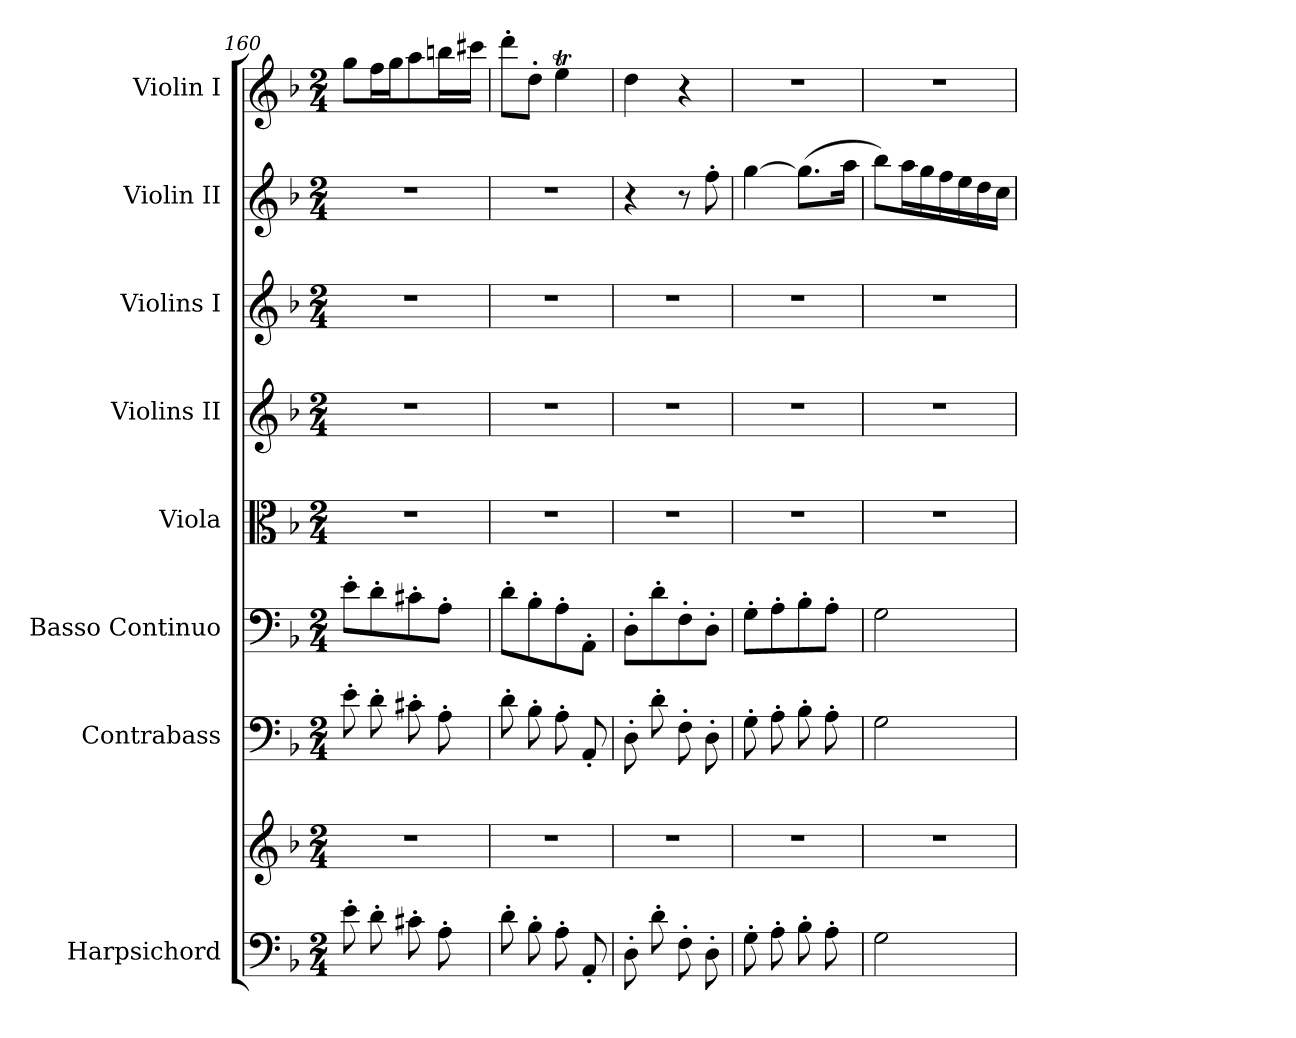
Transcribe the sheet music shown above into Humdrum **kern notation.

**kern	**kern	**kern	**kern	**kern	**kern	**kern	**kern	**kern
*part8	*part8	*part7	*part6	*part5	*part4	*part3	*part2	*part1
*staff9	*staff8	*staff7	*staff6	*staff5	*staff4	*staff3	*staff2	*staff1
*I"Harpsichord	*	*I"Contrabass	*I"Basso Continuo	*I"Viola	*I"Violins II	*I"Violins I	*I"Violin II	*I"Violin I
*I'Hch.	*	*I'Cb.	*I'B.C.	*I'Vla.	*I'Vlns. II	*I'Vlns. I	*I'Vln. II	*I'Vln. I
*clefF4	*clefG2	*clefF4	*clefF4	*clefC3	*clefG2	*clefG2	*clefG2	*clefG2
*	*	*ITrd7c12	*	*	*	*	*	*
*k[b-]	*k[b-]	*k[b-]	*k[b-]	*k[b-]	*k[b-]	*k[b-]	*k[b-]	*k[b-]
*M2/4	*M2/4	*M2/4	*M2/4	*M2/4	*M2/4	*M2/4	*M2/4	*M2/4
=160	=160	=160	=160	=160	=160	=160	=160	=160
8e'\	2r	8E'\	8e'\L	2r	2r	2r	2r	8gg\L
8d'\	.	8D'\	8d'\	.	.	.	.	16ff\L
.	.	.	.	.	.	.	.	16gg\J
8c#X'\	.	8C#X'\	8c#X'\	.	.	.	.	8aa\
8A'\	.	8AA'\	8A'\J	.	.	.	.	16bbn\L
.	.	.	.	.	.	.	.	16ccc#X\JJ
=161	=161	=161	=161	=161	=161	=161	=161	=161
8d'\	2r	8D'\	8d'\L	2r	2r	2r	2r	8ddd'\L
8B-'\	.	8BB-'\	8B-'\	.	.	.	.	8dd'\J
8A'\	.	8AA'\	8A'\	.	.	.	.	4eet\
8AA'/	.	8AAA'/	8AA'\J	.	.	.	.	.
=162	=162	=162	=162	=162	=162	=162	=162	=162
8D'\	2r	8DD'\	8D'\L	2r	2r	2r	4r	4dd\
8d'\	.	8D'\	8d'\	.	.	.	.	.
8F'\	.	8FF'\	8F'\	.	.	.	8r	4r
8D'\	.	8DD'\	8D'\J	.	.	.	8ff'\	.
!!LO:LB:g=z
=163	=163	=163	=163	=163	=163	=163	=163	=163
8G'\	2r	8GG'\	8G'\L	2r	2r	2r	[4gg\	2r
8A'\	.	8AA'\	8A'\	.	.	.	.	.
8B-'\	.	8BB-'\	8B-'\	.	.	.	(>8.gg\L]	.
8A'\	.	8AA'\	8A'\J	.	.	.	.	.
.	.	.	.	.	.	.	16aa\Jk	.
=164	=164	=164	=164	=164	=164	=164	=164	=164
2G\	2r	2GG\	2G\	2r	2r	2r	8bb-\L)	2r
.	.	.	.	.	.	.	16aa\L	.
.	.	.	.	.	.	.	16gg\	.
.	.	.	.	.	.	.	16ff\	.
.	.	.	.	.	.	.	16ee\	.
.	.	.	.	.	.	.	16dd\	.
.	.	.	.	.	.	.	16cc\JJ	.
=	=	=	=	=	=	=	=	=
*-	*-	*-	*-	*-	*-	*-	*-	*-
